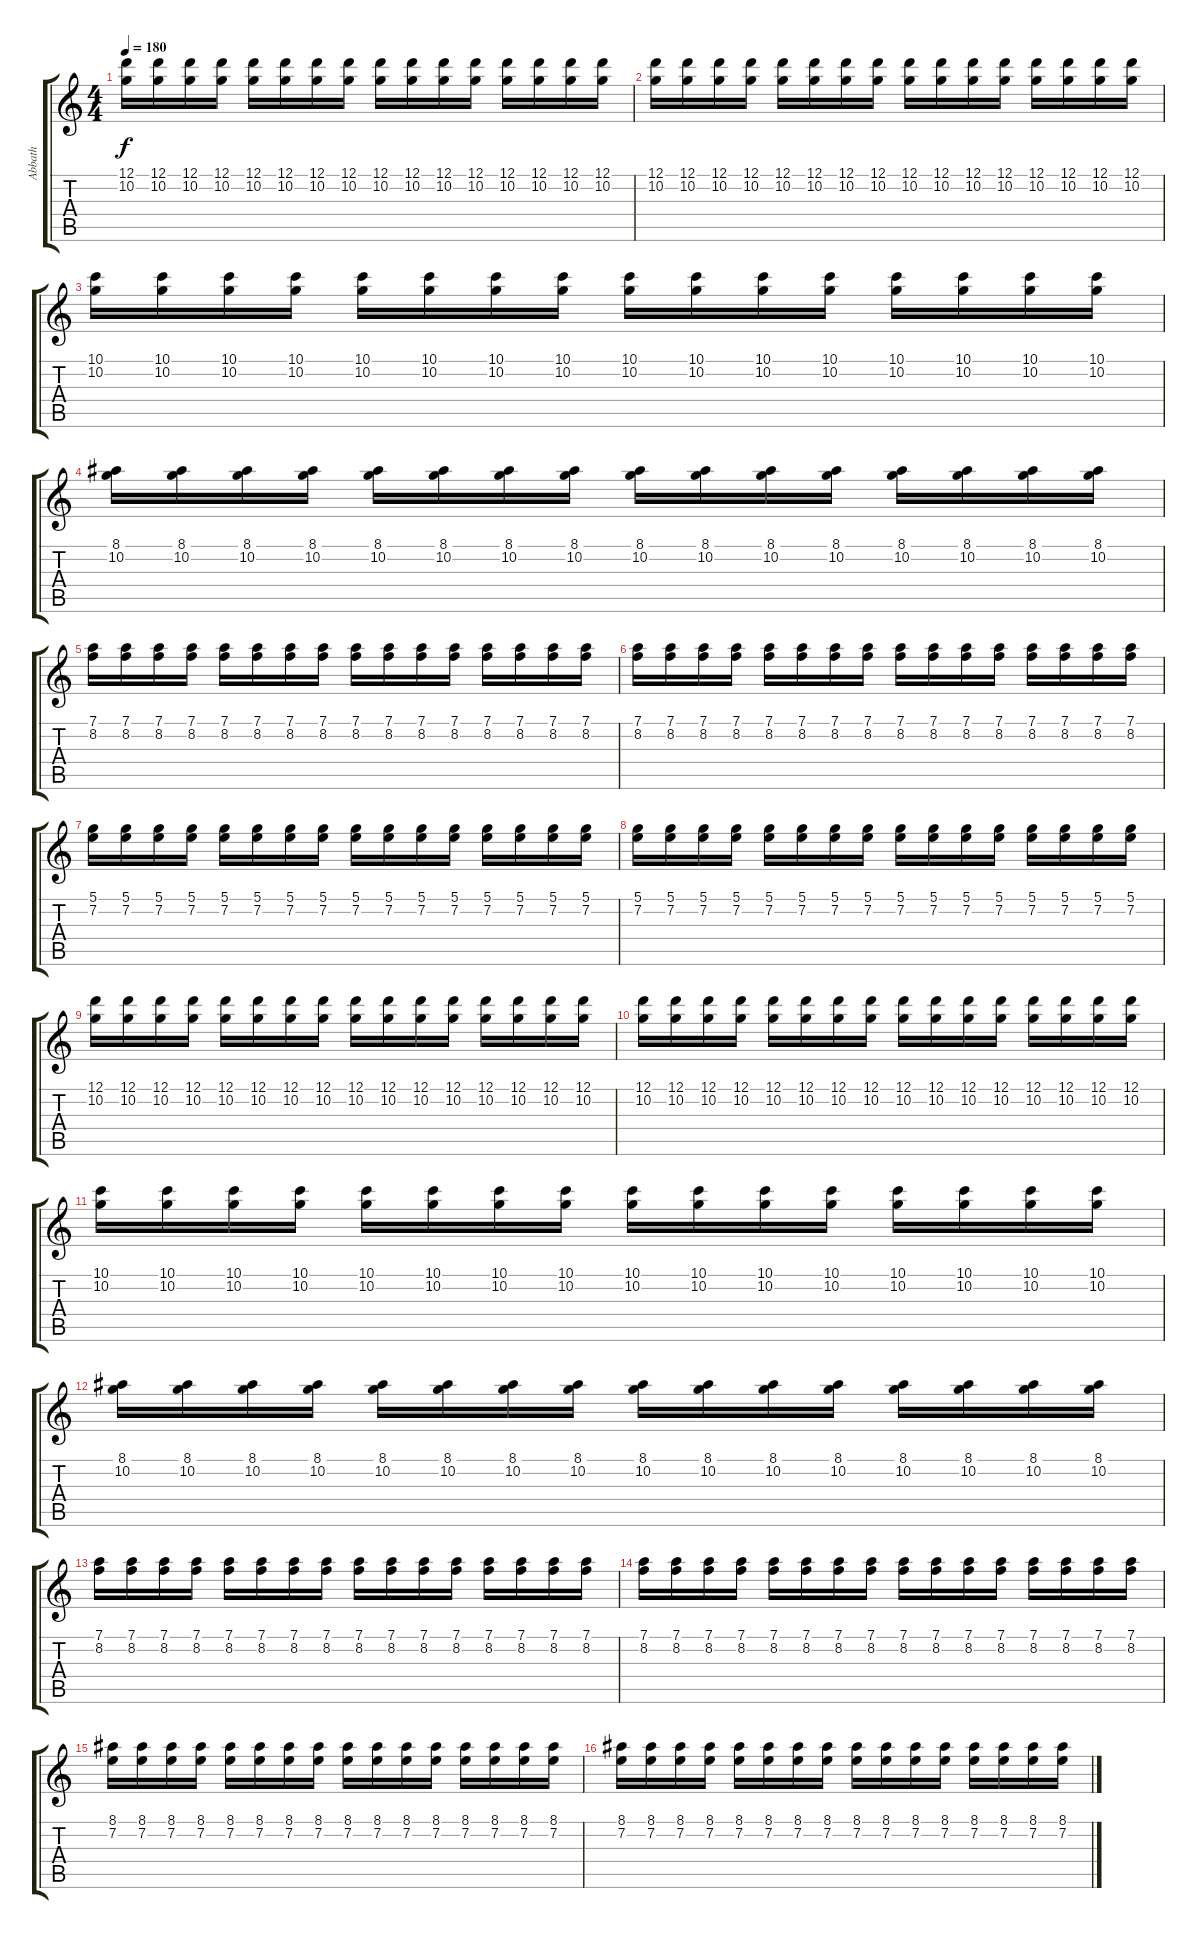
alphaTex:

\track ("Abbath" "Abbath") {instrument overdrivenguitar}
\staff {score tabs}
\tuning (D4 A3 F3 C3 G2 D2) {hide}
\ts (4 4)
\tempo 180
\clef g2
\ks c
(12.1 10.2).16{dy f volume 14} (12.1 10.2).16 (12.1 10.2).16 (12.1 10.2).16 (12.1 10.2).16 (12.1 10.2).16 (12.1 10.2).16 (12.1 10.2).16 (12.1 10.2).16 (12.1 10.2).16 (12.1 10.2).16 (12.1 10.2).16 (12.1 10.2).16 (12.1 10.2).16 (12.1 10.2).16 (12.1 10.2).16 |
(12.1 10.2).16 (12.1 10.2).16 (12.1 10.2).16 (12.1 10.2).16 (12.1 10.2).16 (12.1 10.2).16 (12.1 10.2).16 (12.1 10.2).16 (12.1 10.2).16 (12.1 10.2).16 (12.1 10.2).16 (12.1 10.2).16 (12.1 10.2).16 (12.1 10.2).16 (12.1 10.2).16 (12.1 10.2).16 |
(10.1 10.2).16 (10.1 10.2).16 (10.1 10.2).16 (10.1 10.2).16 (10.1 10.2).16 (10.1 10.2).16 (10.1 10.2).16 (10.1 10.2).16 (10.1 10.2).16 (10.1 10.2).16 (10.1 10.2).16 (10.1 10.2).16 (10.1 10.2).16 (10.1 10.2).16 (10.1 10.2).16 (10.1 10.2).16 |
(8.1 10.2).16 (8.1 10.2).16 (8.1 10.2).16 (8.1 10.2).16 (8.1 10.2).16 (8.1 10.2).16 (8.1 10.2).16 (8.1 10.2).16 (8.1 10.2).16 (8.1 10.2).16 (8.1 10.2).16 (8.1 10.2).16 (8.1 10.2).16 (8.1 10.2).16 (8.1 10.2).16 (8.1 10.2).16 |
(7.1 8.2).16 (7.1 8.2).16 (7.1 8.2).16 (7.1 8.2).16 (7.1 8.2).16 (7.1 8.2).16 (7.1 8.2).16 (7.1 8.2).16 (7.1 8.2).16 (7.1 8.2).16 (7.1 8.2).16 (7.1 8.2).16 (7.1 8.2).16 (7.1 8.2).16 (7.1 8.2).16 (7.1 8.2).16 |
(7.1 8.2).16 (7.1 8.2).16 (7.1 8.2).16 (7.1 8.2).16 (7.1 8.2).16 (7.1 8.2).16 (7.1 8.2).16 (7.1 8.2).16 (7.1 8.2).16 (7.1 8.2).16 (7.1 8.2).16 (7.1 8.2).16 (7.1 8.2).16 (7.1 8.2).16 (7.1 8.2).16 (7.1 8.2).16 |
(5.1 7.2).16 (5.1 7.2).16 (5.1 7.2).16 (5.1 7.2).16 (5.1 7.2).16 (5.1 7.2).16 (5.1 7.2).16 (5.1 7.2).16 (5.1 7.2).16 (5.1 7.2).16 (5.1 7.2).16 (5.1 7.2).16 (5.1 7.2).16 (5.1 7.2).16 (5.1 7.2).16 (5.1 7.2).16 |
(5.1 7.2).16 (5.1 7.2).16 (5.1 7.2).16 (5.1 7.2).16 (5.1 7.2).16 (5.1 7.2).16 (5.1 7.2).16 (5.1 7.2).16 (5.1 7.2).16 (5.1 7.2).16 (5.1 7.2).16 (5.1 7.2).16 (5.1 7.2).16 (5.1 7.2).16 (5.1 7.2).16 (5.1 7.2).16 |
(12.1 10.2).16 (12.1 10.2).16 (12.1 10.2).16 (12.1 10.2).16 (12.1 10.2).16 (12.1 10.2).16 (12.1 10.2).16 (12.1 10.2).16 (12.1 10.2).16 (12.1 10.2).16 (12.1 10.2).16 (12.1 10.2).16 (12.1 10.2).16 (12.1 10.2).16 (12.1 10.2).16 (12.1 10.2).16 |
(12.1 10.2).16 (12.1 10.2).16 (12.1 10.2).16 (12.1 10.2).16 (12.1 10.2).16 (12.1 10.2).16 (12.1 10.2).16 (12.1 10.2).16 (12.1 10.2).16 (12.1 10.2).16 (12.1 10.2).16 (12.1 10.2).16 (12.1 10.2).16 (12.1 10.2).16 (12.1 10.2).16 (12.1 10.2).16 |
(10.1 10.2).16 (10.1 10.2).16 (10.1 10.2).16 (10.1 10.2).16 (10.1 10.2).16 (10.1 10.2).16 (10.1 10.2).16 (10.1 10.2).16 (10.1 10.2).16 (10.1 10.2).16 (10.1 10.2).16 (10.1 10.2).16 (10.1 10.2).16 (10.1 10.2).16 (10.1 10.2).16 (10.1 10.2).16 |
(8.1 10.2).16 (8.1 10.2).16 (8.1 10.2).16 (8.1 10.2).16 (8.1 10.2).16 (8.1 10.2).16 (8.1 10.2).16 (8.1 10.2).16 (8.1 10.2).16 (8.1 10.2).16 (8.1 10.2).16 (8.1 10.2).16 (8.1 10.2).16 (8.1 10.2).16 (8.1 10.2).16 (8.1 10.2).16 |
(7.1 8.2).16 (7.1 8.2).16 (7.1 8.2).16 (7.1 8.2).16 (7.1 8.2).16 (7.1 8.2).16 (7.1 8.2).16 (7.1 8.2).16 (7.1 8.2).16 (7.1 8.2).16 (7.1 8.2).16 (7.1 8.2).16 (7.1 8.2).16 (7.1 8.2).16 (7.1 8.2).16 (7.1 8.2).16 |
(7.1 8.2).16 (7.1 8.2).16 (7.1 8.2).16 (7.1 8.2).16 (7.1 8.2).16 (7.1 8.2).16 (7.1 8.2).16 (7.1 8.2).16 (7.1 8.2).16 (7.1 8.2).16 (7.1 8.2).16 (7.1 8.2).16 (7.1 8.2).16 (7.1 8.2).16 (7.1 8.2).16 (7.1 8.2).16 |
(8.1 7.2).16 (8.1 7.2).16 (8.1 7.2).16 (8.1 7.2).16 (8.1 7.2).16 (8.1 7.2).16 (8.1 7.2).16 (8.1 7.2).16 (8.1 7.2).16 (8.1 7.2).16 (8.1 7.2).16 (8.1 7.2).16 (8.1 7.2).16 (8.1 7.2).16 (8.1 7.2).16 (8.1 7.2).16 |
(8.1 7.2).16 (8.1 7.2).16 (8.1 7.2).16 (8.1 7.2).16 (8.1 7.2).16 (8.1 7.2).16 (8.1 7.2).16 (8.1 7.2).16 (8.1 7.2).16 (8.1 7.2).16 (8.1 7.2).16 (8.1 7.2).16 (8.1 7.2).16 (8.1 7.2).16 (8.1 7.2).16 (8.1 7.2).16
